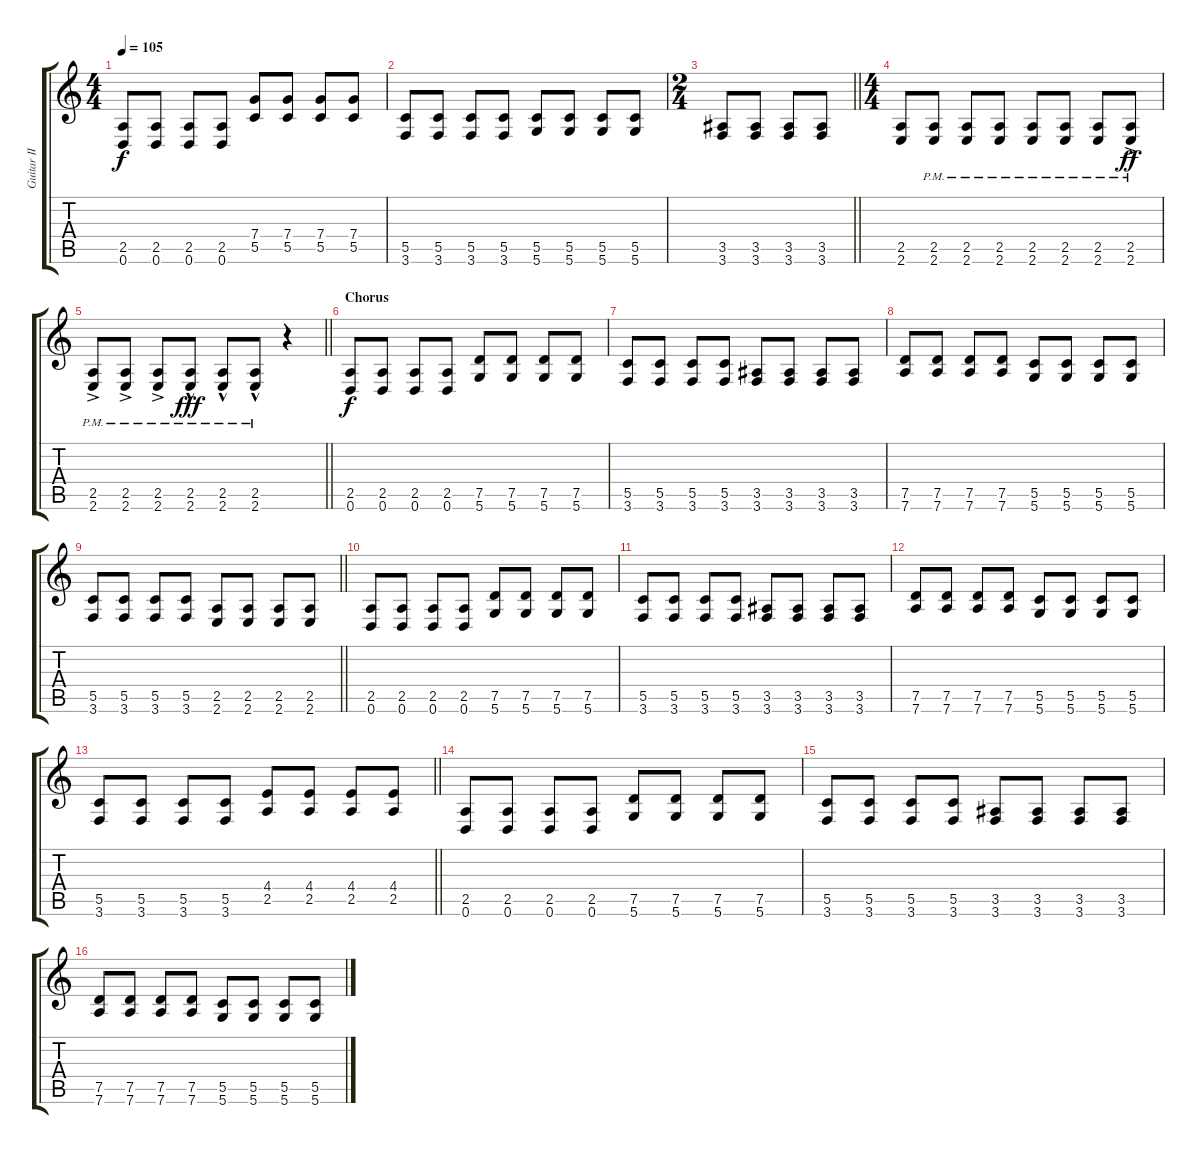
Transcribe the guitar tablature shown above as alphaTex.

\track ("Guitar II" "Guitar II") {instrument distortionguitar}
\staff {score tabs}
\tuning (D4 A3 F3 C3 G2 D2) {hide}
\ts (4 4)
\tempo 105
\clef g2
\ks c
(2.5 0.6).8{dy f} (2.5 0.6).8 (2.5 0.6).8 (2.5 0.6).8 (7.4 5.5).8 (7.4 5.5).8 (7.4 5.5).8 (7.4 5.5).8 |
(5.5 3.6).8 (5.5 3.6).8 (5.5 3.6).8 (5.5 3.6).8 (5.5 5.6).8 (5.5 5.6).8 (5.5 5.6).8 (5.5 5.6).8 |
\ts (2 4)
\barLineRight lightlight
(3.5 3.6).8 (3.5 3.6).8 (3.5 3.6).8 (3.5 3.6).8 |
\ts (4 4)
\section ("" "")
(2.5 2.6).8 (2.5{pm} 2.6{pm}).8 (2.5{pm} 2.6{pm}).8 (2.5{pm} 2.6{pm}).8 (2.5{pm} 2.6{pm}).8 (2.5{pm} 2.6{pm}).8 (2.5{pm} 2.6{pm}).8 (2.5{ac pm} 2.6{ac pm}).8{dy ff} |
\barLineRight lightlight
(2.5{ac pm} 2.6{ac pm}).8 (2.5{ac pm} 2.6{ac pm}).8 (2.5{ac pm} 2.6{ac pm}).8 (2.5{hac pm} 2.6{hac pm}).8{dy fff} (2.5{hac pm} 2.6{hac pm}).8 (2.5{hac pm} 2.6{hac pm}).8 r.4 |
\section ("" "Chorus")
(2.5 0.6).8{dy f volume 16 instrument distortionguitar} (2.5 0.6).8 (2.5 0.6).8 (2.5 0.6).8 (7.5 5.6).8 (7.5 5.6).8 (7.5 5.6).8 (7.5 5.6).8 |
(5.5 3.6).8 (5.5 3.6).8 (5.5 3.6).8 (5.5 3.6).8 (3.5 3.6).8 (3.5 3.6).8 (3.5 3.6).8 (3.5 3.6).8 |
(7.5 7.6).8 (7.5 7.6).8 (7.5 7.6).8 (7.5 7.6).8 (5.5 5.6).8 (5.5 5.6).8 (5.5 5.6).8 (5.5 5.6).8 |
\barLineRight lightlight
(5.5 3.6).8 (5.5 3.6).8 (5.5 3.6).8 (5.5 3.6).8 (2.5 2.6).8 (2.5 2.6).8 (2.5 2.6).8 (2.5 2.6).8 |
\section ("" "")
(2.5 0.6).8 (2.5 0.6).8 (2.5 0.6).8 (2.5 0.6).8 (7.5 5.6).8 (7.5 5.6).8 (7.5 5.6).8 (7.5 5.6).8 |
(5.5 3.6).8 (5.5 3.6).8 (5.5 3.6).8 (5.5 3.6).8 (3.5 3.6).8 (3.5 3.6).8 (3.5 3.6).8 (3.5 3.6).8 |
(7.5 7.6).8 (7.5 7.6).8 (7.5 7.6).8 (7.5 7.6).8 (5.5 5.6).8 (5.5 5.6).8 (5.5 5.6).8 (5.5 5.6).8 |
\barLineRight lightlight
(5.5 3.6).8 (5.5 3.6).8 (5.5 3.6).8 (5.5 3.6).8 (4.4 2.5).8 (4.4 2.5).8 (4.4 2.5).8 (4.4 2.5).8 |
\section ("" "")
(2.5 0.6).8 (2.5 0.6).8 (2.5 0.6).8 (2.5 0.6).8 (7.5 5.6).8 (7.5 5.6).8 (7.5 5.6).8 (7.5 5.6).8 |
(5.5 3.6).8 (5.5 3.6).8 (5.5 3.6).8 (5.5 3.6).8 (3.5 3.6).8 (3.5 3.6).8 (3.5 3.6).8 (3.5 3.6).8 |
(7.5 7.6).8 (7.5 7.6).8 (7.5 7.6).8 (7.5 7.6).8 (5.5 5.6).8 (5.5 5.6).8 (5.5 5.6).8 (5.5 5.6).8
